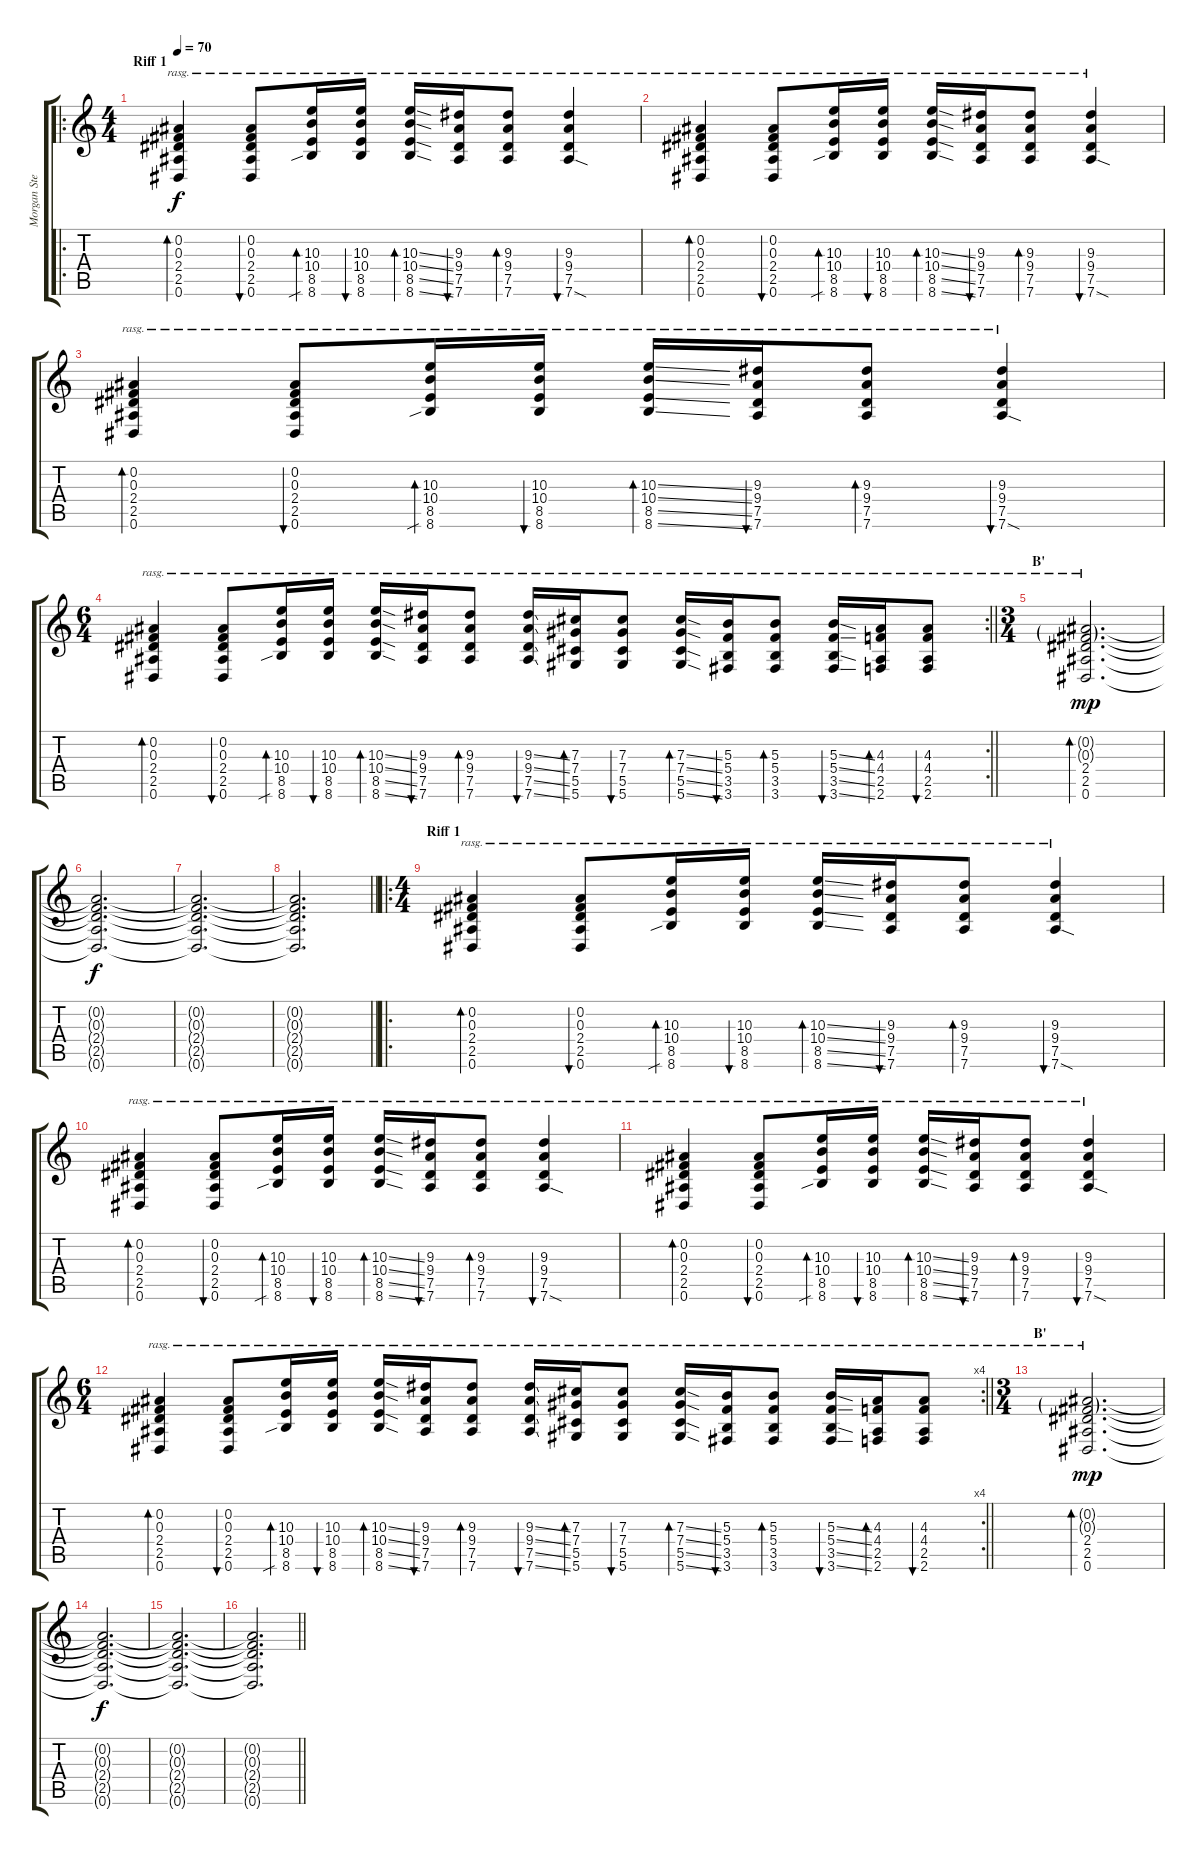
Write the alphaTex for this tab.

\track ("Morgan Steinmeyer Håkansson" "Morgan Ste") {instrument overdrivenguitar}
\staff {score tabs}
\tuning (Eb4 Bb3 Gb3 Db3 Ab2 Eb2) {hide}
\ro
\ts (4 4)
\section ("" "Riff 1")
\tempo 70
\clef g2
\ks c
(0.2 0.3 2.4 2.5 0.6).4{bd 30 rasg ii dy f instrument overdrivenguitar} (0.2 0.3 2.4 2.5 0.6).8{bu 30 rasg ii} (10.3 10.4 8.5 8.6{sib}).16{bd 30 rasg ii} (10.3 10.4 8.5 8.6).16{bu 30 rasg ii} (10.3{ss} 10.4{ss} 8.5{ss} 8.6{ss}).16{bd 30 rasg ii} (9.3 9.4 7.5 7.6).16{bu 30 rasg ii} (9.3 9.4 7.5 7.6).8{bd 30 rasg ii} (9.3 9.4 7.5 7.6{sod}).4{bu 30 rasg ii} |
(0.2 0.3 2.4 2.5 0.6).4{bd 30 rasg ii} (0.2 0.3 2.4 2.5 0.6).8{bu 30 rasg ii} (10.3 10.4 8.5 8.6{sib}).16{bd 30 rasg ii} (10.3 10.4 8.5 8.6).16{bu 30 rasg ii} (10.3{ss} 10.4{ss} 8.5{ss} 8.6{ss}).16{bd 30 rasg ii} (9.3 9.4 7.5 7.6).16{bu 30 rasg ii} (9.3 9.4 7.5 7.6).8{bd 30 rasg ii} (9.3 9.4 7.5 7.6{sod}).4{bu 30 rasg ii} |
(0.2 0.3 2.4 2.5 0.6).4{bd 30 rasg ii} (0.2 0.3 2.4 2.5 0.6).8{bu 30 rasg ii} (10.3 10.4 8.5 8.6{sib}).16{bd 30 rasg ii} (10.3 10.4 8.5 8.6).16{bu 30 rasg ii} (10.3{ss} 10.4{ss} 8.5{ss} 8.6{ss}).16{bd 30 rasg ii} (9.3 9.4 7.5 7.6).16{bu 30 rasg ii} (9.3 9.4 7.5 7.6).8{bd 30 rasg ii} (9.3 9.4 7.5 7.6{sod}).4{bu 30 rasg ii} |
\rc 2
\ts (6 4)
\barLineRight lightlight
(0.2 0.3 2.4 2.5 0.6).4{bd 30 rasg ii} (0.2 0.3 2.4 2.5 0.6).8{bu 30 rasg ii} (10.3 10.4 8.5 8.6{sib}).16{bd 30 rasg ii} (10.3 10.4 8.5 8.6).16{bu 30 rasg ii} (10.3{ss} 10.4{ss} 8.5{ss} 8.6{ss}).16{bd 30 rasg ii} (9.3 9.4 7.5 7.6).16{bu 30 rasg ii} (9.3 9.4 7.5 7.6).8{bd 30 rasg ii} (9.3{ss} 9.4{ss} 7.5{ss} 7.6{ss}).16{bu 30 rasg ii} (7.3 7.4 5.5 5.6).16{bd 30 rasg ii} (7.3 7.4 5.5 5.6).8{bu 30 rasg ii} (7.3{ss} 7.4{ss} 5.5{ss} 5.6{ss}).16{bd 30 rasg ii} (5.3 5.4 3.5 3.6).16{bu 30 rasg ii} (5.3 5.4 3.5 3.6).8{bd 30 rasg ii} (5.3{ss} 5.4{ss} 3.5{ss} 3.6{ss}).16{bu 30 rasg ii} (4.3 4.4 2.5 2.6).16{bd 30 rasg ii} (4.3 4.4 2.5 2.6).8{bu 30 rasg ii} |
\ts (3 4)
\section ("" "B'")
(0.2{g} 0.3{g} 2.4 2.5 0.6).2{d bd 30 rasg ii dy mp} |
(0.2{t} 0.3{t} 2.4{t} 2.5{t} 0.6{t}).2{d dy f} |
(0.2{t} 0.3{t} 2.4{t} 2.5{t} 0.6{t}).2{d} |
\barLineRight lightlight
(0.2{t} 0.3{t} 2.4{t} 2.5{t} 0.6{t}).2{d} |
\ro
\ts (4 4)
\section ("" "Riff 1")
(0.2 0.3 2.4 2.5 0.6).4{bd 30 rasg ii} (0.2 0.3 2.4 2.5 0.6).8{bu 30 rasg ii} (10.3 10.4 8.5 8.6{sib}).16{bd 30 rasg ii} (10.3 10.4 8.5 8.6).16{bu 30 rasg ii} (10.3{ss} 10.4{ss} 8.5{ss} 8.6{ss}).16{bd 30 rasg ii} (9.3 9.4 7.5 7.6).16{bu 30 rasg ii} (9.3 9.4 7.5 7.6).8{bd 30 rasg ii} (9.3 9.4 7.5 7.6{sod}).4{bu 30 rasg ii} |
(0.2 0.3 2.4 2.5 0.6).4{bd 30 rasg ii} (0.2 0.3 2.4 2.5 0.6).8{bu 30 rasg ii} (10.3 10.4 8.5 8.6{sib}).16{bd 30 rasg ii} (10.3 10.4 8.5 8.6).16{bu 30 rasg ii} (10.3{ss} 10.4{ss} 8.5{ss} 8.6{ss}).16{bd 30 rasg ii} (9.3 9.4 7.5 7.6).16{bu 30 rasg ii} (9.3 9.4 7.5 7.6).8{bd 30 rasg ii} (9.3 9.4 7.5 7.6{sod}).4{bu 30 rasg ii} |
(0.2 0.3 2.4 2.5 0.6).4{bd 30 rasg ii} (0.2 0.3 2.4 2.5 0.6).8{bu 30 rasg ii} (10.3 10.4 8.5 8.6{sib}).16{bd 30 rasg ii} (10.3 10.4 8.5 8.6).16{bu 30 rasg ii} (10.3{ss} 10.4{ss} 8.5{ss} 8.6{ss}).16{bd 30 rasg ii} (9.3 9.4 7.5 7.6).16{bu 30 rasg ii} (9.3 9.4 7.5 7.6).8{bd 30 rasg ii} (9.3 9.4 7.5 7.6{sod}).4{bu 30 rasg ii} |
\rc 4
\ts (6 4)
\barLineRight lightlight
(0.2 0.3 2.4 2.5 0.6).4{bd 30 rasg ii} (0.2 0.3 2.4 2.5 0.6).8{bu 30 rasg ii} (10.3 10.4 8.5 8.6{sib}).16{bd 30 rasg ii} (10.3 10.4 8.5 8.6).16{bu 30 rasg ii} (10.3{ss} 10.4{ss} 8.5{ss} 8.6{ss}).16{bd 30 rasg ii} (9.3 9.4 7.5 7.6).16{bu 30 rasg ii} (9.3 9.4 7.5 7.6).8{bd 30 rasg ii} (9.3{ss} 9.4{ss} 7.5{ss} 7.6{ss}).16{bu 30 rasg ii} (7.3 7.4 5.5 5.6).16{bd 30 rasg ii} (7.3 7.4 5.5 5.6).8{bu 30 rasg ii} (7.3{ss} 7.4{ss} 5.5{ss} 5.6{ss}).16{bd 30 rasg ii} (5.3 5.4 3.5 3.6).16{bu 30 rasg ii} (5.3 5.4 3.5 3.6).8{bd 30 rasg ii} (5.3{ss} 5.4{ss} 3.5{ss} 3.6{ss}).16{bu 30 rasg ii} (4.3 4.4 2.5 2.6).16{bd 30 rasg ii} (4.3 4.4 2.5 2.6).8{bu 30 rasg ii} |
\ts (3 4)
\section ("" "B'")
(0.2{g} 0.3{g} 2.4 2.5 0.6).2{d bd 30 rasg ii dy mp} |
(0.2{t} 0.3{t} 2.4{t} 2.5{t} 0.6{t}).2{d dy f} |
(0.2{t} 0.3{t} 2.4{t} 2.5{t} 0.6{t}).2{d} |
\barLineRight lightlight
(0.2{t} 0.3{t} 2.4{t} 2.5{t} 0.6{t}).2{d}
